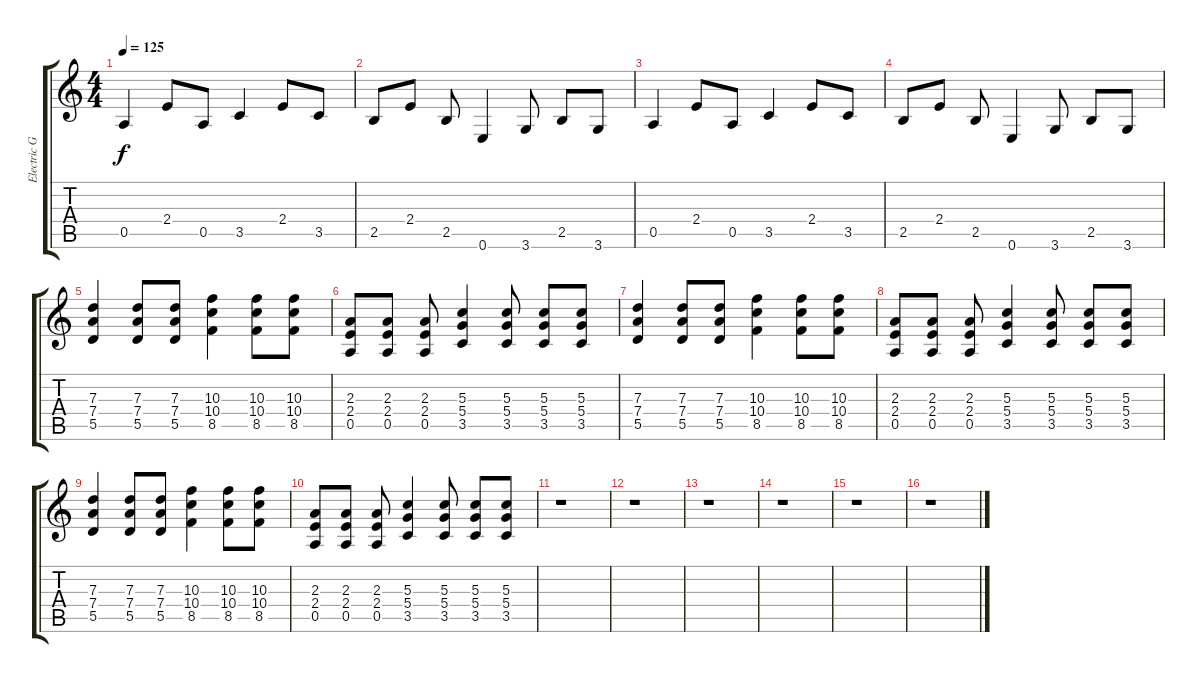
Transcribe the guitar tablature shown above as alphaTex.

\track ("Electric Guitar" "Electric G") {instrument electricguitarclean}
\staff {score tabs}
\tuning (E4 B3 G3 D3 A2 E2) {hide}
\ts (4 4)
\tempo 125
\clef g2
\ks c
0.5.4{dy f} 2.4.8 0.5.8 3.5.4 2.4.8 3.5.8 |
2.5.8 2.4.8 2.5.8 0.6.4 3.6.8 2.5.8 3.6.8 |
0.5.4 2.4.8 0.5.8 3.5.4 2.4.8 3.5.8 |
2.5.8 2.4.8 2.5.8 0.6.4 3.6.8 2.5.8 3.6.8 |
(7.3 7.4 5.5).4 (7.3 7.4 5.5).8 (7.3 7.4 5.5).8 (10.3 10.4 8.5).4 (10.3 10.4 8.5).8 (10.3 10.4 8.5).8 |
(2.3 2.4 0.5).8 (2.3 2.4 0.5).8 (2.3 2.4 0.5).8 (5.3 5.4 3.5).4 (5.3 5.4 3.5).8 (5.3 5.4 3.5).8 (5.3 5.4 3.5).8 |
(7.3 7.4 5.5).4 (7.3 7.4 5.5).8 (7.3 7.4 5.5).8 (10.3 10.4 8.5).4 (10.3 10.4 8.5).8 (10.3 10.4 8.5).8 |
(2.3 2.4 0.5).8 (2.3 2.4 0.5).8 (2.3 2.4 0.5).8 (5.3 5.4 3.5).4 (5.3 5.4 3.5).8 (5.3 5.4 3.5).8 (5.3 5.4 3.5).8 |
(7.3 7.4 5.5).4 (7.3 7.4 5.5).8 (7.3 7.4 5.5).8 (10.3 10.4 8.5).4 (10.3 10.4 8.5).8 (10.3 10.4 8.5).8 |
(2.3 2.4 0.5).8 (2.3 2.4 0.5).8 (2.3 2.4 0.5).8 (5.3 5.4 3.5).4 (5.3 5.4 3.5).8 (5.3 5.4 3.5).8 (5.3 5.4 3.5).8 |
r.1 |
r.1 |
r.1 |
r.1 |
r.1 |
r.1
